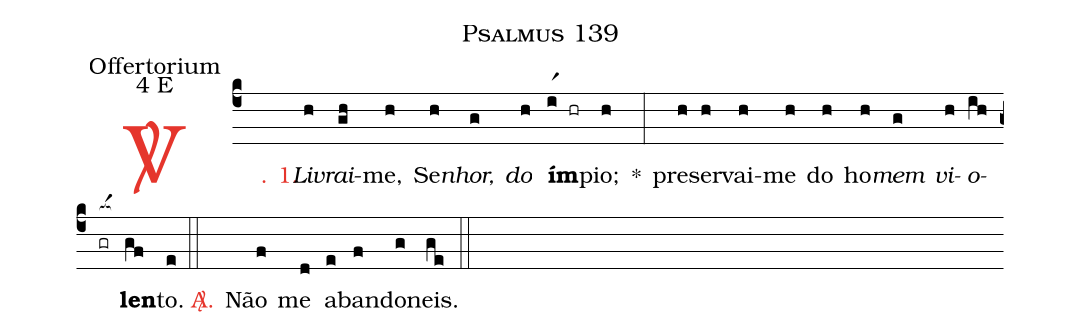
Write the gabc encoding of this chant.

name: Psalmus 139;
office-part: Offertorium;
mode: 4;
mode-differentia: E;
%%
(c4)

<c><sp>V/</sp>. 1.</c>() <i>Li</i>(h)<i>vrai</i>-(gh)me,(h) Se(h)<i>nhor,</i>(g) <i>do</i>(h) <b>ím</b>(ir1 hr)pio;(h) *(:) pre(h)ser(h)vai-(h)me(h) do(h) ho(h)<i>mem</i>(g) <i>vi</i>(h)<i>o</i>(ih)<nlba>(gr[ocba:1{])<b>len</b></nlba>(gf[ocba:0}])to.(e)

(::)

<c><sp>A/</sp>.</c>() Não(f) me(d) a(e)ban(f)do(g)neis.(ge)

(::)
